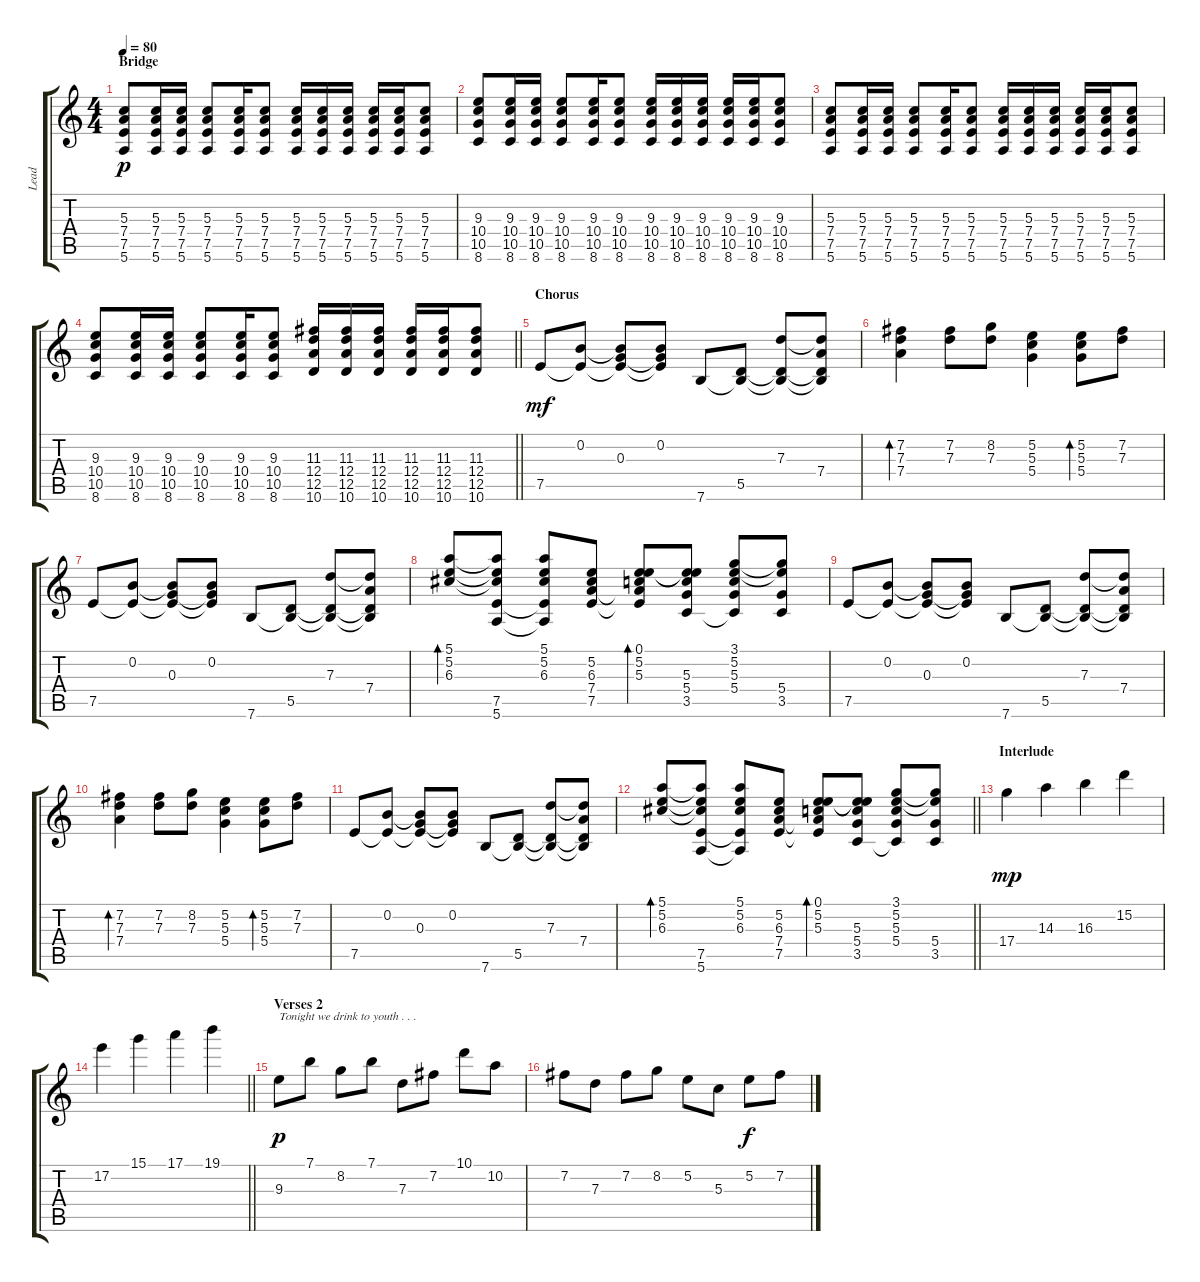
\track ("Lead" "Lead") {instrument overdrivenguitar}
\staff {score tabs}
\tuning (E4 B3 G3 D3 A2 E2) {hide}
\ts (4 4)
\section ("" "Bridge")
\tempo 80
\clef g2
\ks c
(5.3 7.4 7.5 5.6).8{dy p} (5.3 7.4 7.5 5.6).16 (5.3 7.4 7.5 5.6).16 (5.3 7.4 7.5 5.6).8 (5.3 7.4 7.5 5.6).16 (5.3 7.4 7.5 5.6).8 (5.3 7.4 7.5 5.6).16 (5.3 7.4 7.5 5.6).16 (5.3 7.4 7.5 5.6).16 (5.3 7.4 7.5 5.6).16 (5.3 7.4 7.5 5.6).16 (5.3 7.4 7.5 5.6).8 |
(9.3 10.4 10.5 8.6).8 (9.3 10.4 10.5 8.6).16 (9.3 10.4 10.5 8.6).16 (9.3 10.4 10.5 8.6).8 (9.3 10.4 10.5 8.6).16 (9.3 10.4 10.5 8.6).8 (9.3 10.4 10.5 8.6).16 (9.3 10.4 10.5 8.6).16 (9.3 10.4 10.5 8.6).16 (9.3 10.4 10.5 8.6).16 (9.3 10.4 10.5 8.6).16 (9.3 10.4 10.5 8.6).8 |
(5.3 7.4 7.5 5.6).8 (5.3 7.4 7.5 5.6).16 (5.3 7.4 7.5 5.6).16 (5.3 7.4 7.5 5.6).8 (5.3 7.4 7.5 5.6).16 (5.3 7.4 7.5 5.6).8 (5.3 7.4 7.5 5.6).16 (5.3 7.4 7.5 5.6).16 (5.3 7.4 7.5 5.6).16 (5.3 7.4 7.5 5.6).16 (5.3 7.4 7.5 5.6).16 (5.3 7.4 7.5 5.6).8 |
\barLineRight lightlight
(9.3 10.4 10.5 8.6).8 (9.3 10.4 10.5 8.6).16 (9.3 10.4 10.5 8.6).16 (9.3 10.4 10.5 8.6).8 (9.3 10.4 10.5 8.6).16 (9.3 10.4 10.5 8.6).8 (11.3 12.4 12.5 10.6).16 (11.3 12.4 12.5 10.6).16 (11.3 12.4 12.5 10.6).16 (11.3 12.4 12.5 10.6).16 (11.3 12.4 12.5 10.6).16 (11.3 12.4 12.5 10.6).8 |
\section ("" "Chorus")
7.5.8{dy mf} (0.2 7.5{t}).8 (0.2{t} 0.3 7.5{t}).8 (0.2 0.3{t} 7.5{t}).8 7.6.8 (5.5 7.6{t}).8 (7.3 5.5{t} 7.6{t}).8 (7.3{t} 7.4 5.5{t} 7.6{t}).8 |
(7.2 7.3 7.4).4{bd 60} (7.2 7.3).8 (8.2 7.3).8 (5.2 5.3 5.4).4 (5.2 5.3 5.4).8{bd 60} (7.2 7.3).8 |
7.5.8 (0.2 7.5{t}).8 (0.2{t} 0.3 7.5{t}).8 (0.2 0.3{t} 7.5{t}).8 7.6.8 (5.5 7.6{t}).8 (7.3 5.5{t} 7.6{t}).8 (7.3{t} 7.4 5.5{t} 7.6{t}).8 |
(5.1 5.2 6.3).8{bd 120} (5.1{t} 5.2{t} 6.3{t} 7.5 5.6).8 (5.1 5.2 6.3 7.5{t} 5.6{t}).8 (5.2 6.3 7.4 7.5).8 (0.1 5.2 5.3 7.4{t} 7.5{t}).8{bd 60} (0.1{t} 5.2{t} 5.3 5.4 3.5).8 (3.1 5.2 5.3 5.4 3.5{t}).8 (3.1{t} 5.2{t} 5.4 3.5).8 |
7.5.8 (0.2 7.5{t}).8 (0.2{t} 0.3 7.5{t}).8 (0.2 0.3{t} 7.5{t}).8 7.6.8 (5.5 7.6{t}).8 (7.3 5.5{t} 7.6{t}).8 (7.3{t} 7.4 5.5{t} 7.6{t}).8 |
(7.2 7.3 7.4).4{bd 60} (7.2 7.3).8 (8.2 7.3).8 (5.2 5.3 5.4).4 (5.2 5.3 5.4).8{bd 60} (7.2 7.3).8 |
7.5.8 (0.2 7.5{t}).8 (0.2{t} 0.3 7.5{t}).8 (0.2 0.3{t} 7.5{t}).8 7.6.8 (5.5 7.6{t}).8 (7.3 5.5{t} 7.6{t}).8 (7.3{t} 7.4 5.5{t} 7.6{t}).8 |
\barLineRight lightlight
(5.1 5.2 6.3).8{bd 120} (5.1{t} 5.2{t} 6.3{t} 7.5 5.6).8 (5.1 5.2 6.3 7.5{t} 5.6{t}).8 (5.2 6.3 7.4 7.5).8 (0.1 5.2 5.3 7.4{t} 7.5{t}).8{bd 60} (0.1{t} 5.2{t} 5.3 5.4 3.5).8 (3.1 5.2 5.3 5.4 3.5{t}).8 (3.1{t} 5.2{t} 5.4 3.5).8 |
\section ("" "Interlude")
17.4.4{dy mp} 14.3.4 16.3.4 15.2.4 |
\barLineRight lightlight
17.2.4 15.1.4 17.1.4 19.1.4 |
\section ("" "Verses 2")
9.3.8{txt "Tonight we drink to youth . . ." dy p} 7.1.8 8.2.8 7.1.8 7.3.8 7.2.8 10.1.8 10.2.8 |
7.2.8 7.3.8 7.2.8 8.2.8 5.2.8 5.3.8 5.2.8{dy f} 7.2.8
